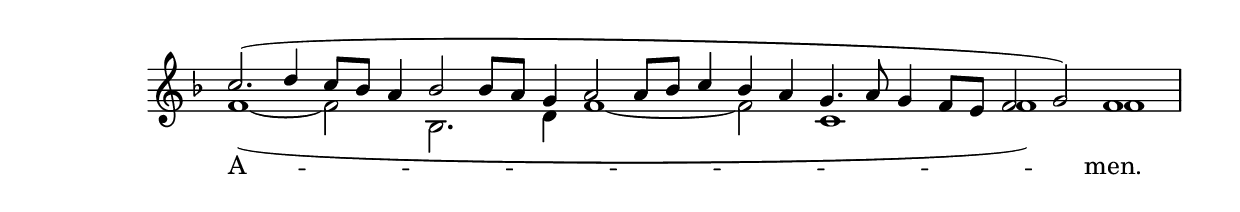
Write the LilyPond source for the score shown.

\version "2.24.4"




keyTime = { \key f \major}
cadenzaMeasure = {
  \cadenzaOff
  \partial 1024 s1024
  \cadenzaOn

}

SopMusic    = \relative { 
    \override Score.BarNumber.break-visibility = #all-visible
    \cadenzaOn
    c''2.( d4 c8[ bes] a4 bes2 bes8[ a] g4 a2 a8[ bes] c4 bes a g4. a8 g4 f8[ e] f2 g) f1 \cadenzaMeasure
}

BassMusic   = \relative {
    \override Score.BarNumber.break-visibility = #all-visible
    \cadenzaOn
    f'1(~ f2 bes,2. d4 f1~ f2 c1 f) f \cadenzaMeasure
}

VerseOne = \lyricmode {
    A -- men.
    }


\score {
    \new Staff \with {midiInstrument = "choir aahs"} <<
        \clef "treble"
        \new Voice = "Sop"  { \voiceOne \keyTime \SopMusic}
        \new Voice = "Bass"  { \voiceTwo \keyTime \BassMusic}

        \new Lyrics \lyricsto "Sop" { \VerseOne }
    >>
    \layout {
    \context {
        \Score
            \omit BarNumber
            \override SpacingSpanner.common-shortest-duration = #(ly:make-moment 1/16)

    }
    \context {
        \Staff
            \remove Time_signature_engraver
    }
    \context {
        \Lyrics
            \override LyricSpace.minimum-distance = #1.0
    }
    }
    \midi {
        \tempo 4 = 120
    }
}





